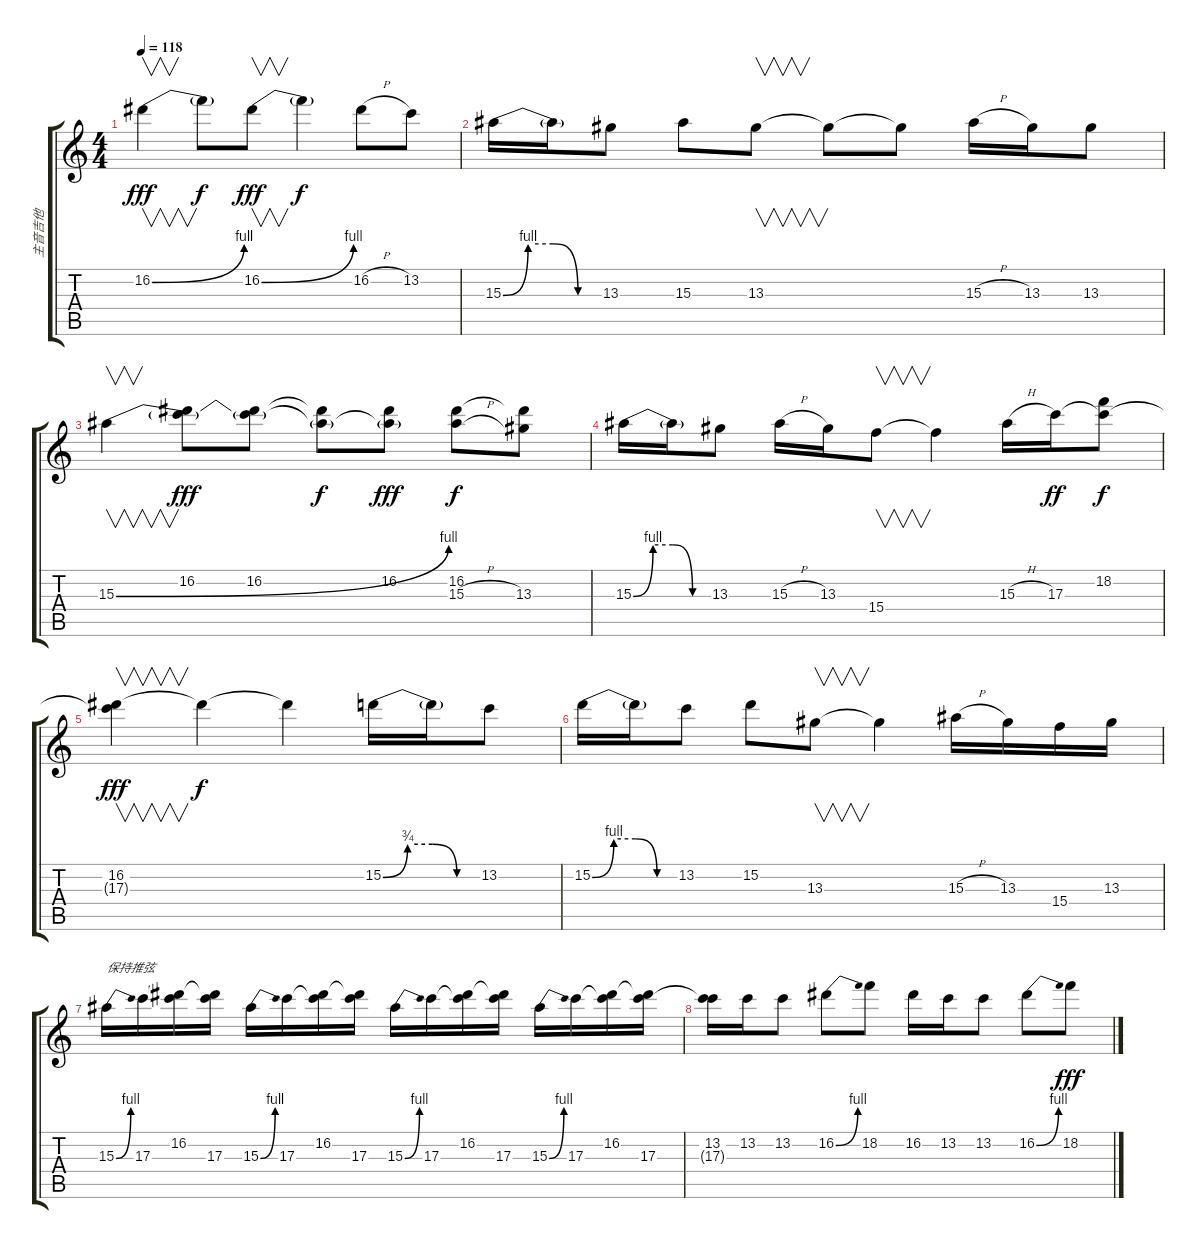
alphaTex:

\track ("主音吉他" "主音吉他") {instrument distortionguitar}
\staff {score tabs}
\tuning (E4 B3 G3 D3 A2 E2) {hide}
\ts (4 4)
\tempo 118
\clef g2
\ks c
16.2{be (bend 0 0 60 4)}.4{v dy fff} 16.2{t}.8{dy f} 16.2{be (bend 0 0 60 4)}.8{v dy fff} 16.2{t}.4{dy f} 16.2{h}.8 13.2.8 |
15.3{be (custom 0 0 15 4 30 4 45 0 60 0)}.16 15.3{t}.16 13.3.8 15.3.8 13.3.8{v} 13.3{t}.8 13.3{t}.8 15.3{h}.16 13.3.16 13.3.8 |
15.3{be (bend 0 0 60 4)}.4{v} (16.2 15.3{t}).8{dy fff} (16.2 15.3{t}).8 (16.2{t} 15.3{t}).8{dy f} (16.2 15.3{t}).8{dy fff} (16.2 15.3{h}).8{dy f} (16.2{t} 13.3).8 |
15.3{be (custom 0 0 15 4 30 4 45 0 60 0)}.16 15.3{t}.16 13.3.8 15.3{h}.16 13.3.16 15.4.8{v} 15.4{t}.4 15.3{h}.16 17.3.16{dy ff} (18.2 17.3{t}).8{dy f} |
(16.2 17.3{t}).4{v dy fff} 16.2{t}.4{dy f} 16.2{t}.4 15.2{be (custom 0 0 15 3 30 3 45 0 60 0)}.16 15.2{t}.16 13.2.8 |
15.2{be (custom 0 0 15 4 30 4 45 0 60 0)}.16 15.2{t}.16 13.2.8 15.2.8 13.3.8{v} 13.3{t}.4 15.3{h}.16 13.3.16 15.4.16 13.3.16 |
15.3{be (bend 0 0 60 4)}.16{txt "保持推弦"} 17.3.16 (16.2 17.3{t}).16 (16.2{t} 17.3).16 15.3{be (bend 0 0 60 4)}.16 17.3.16 (16.2 17.3{t}).16 (16.2{t} 17.3).16 15.3{be (bend 0 0 60 4)}.16 17.3.16 (16.2 17.3{t}).16 (16.2{t} 17.3).16 15.3{be (bend 0 0 60 4)}.16 17.3.16 (16.2 17.3{t}).16 (16.2{t} 17.3).16 |
(13.2 17.3{t}).16 13.2.16 13.2.8 16.2{be (bend 0 0 60 4)}.8 18.2.8 16.2.16 13.2.16 13.2.8 16.2{be (bend 0 0 60 4)}.8 18.2.8{dy fff}
